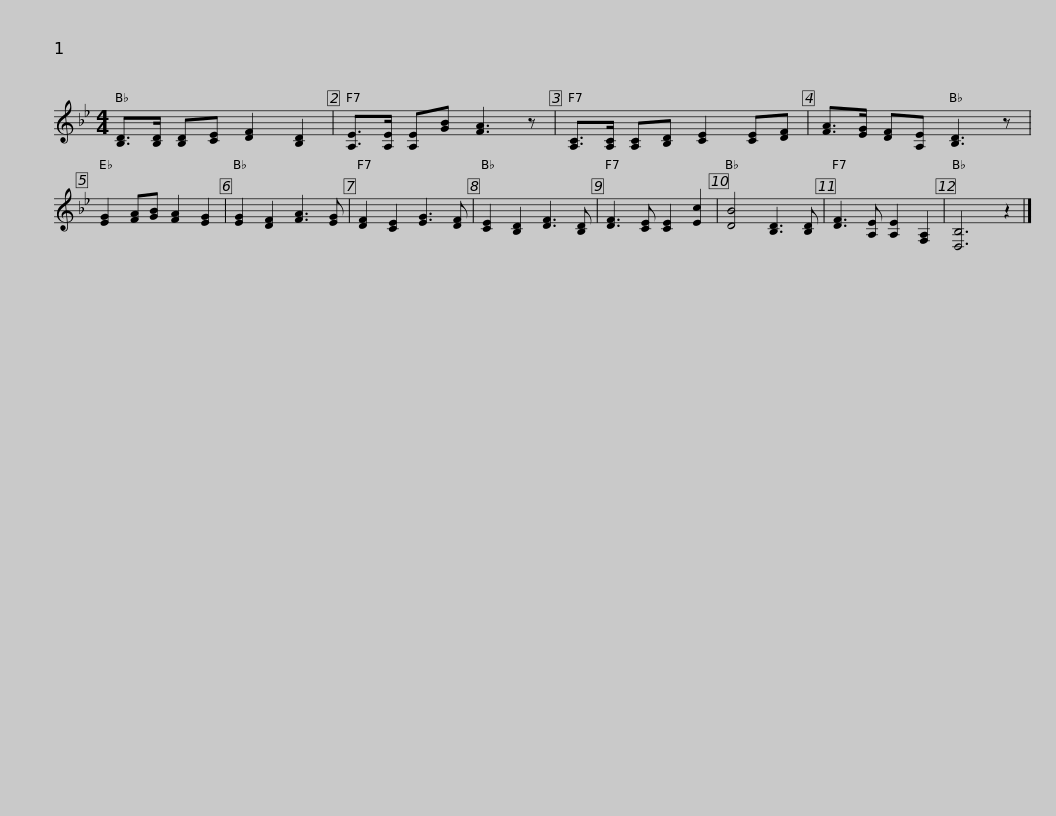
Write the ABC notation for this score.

X:1
L:1/8
M:4/4
I:linebreak $
K:Bb
V:1 treble
V:1
 [B,D]>[B,D] [B,D][CE] [DF]2 [B,D]2 | [A,E]>[A,E] [A,E][GB] [FA]3 z | [A,C]>[A,C] [A,C][B,D] [CE]2 [CE][DF] | [FA]>[EG] [DF][A,E] [B,D]3 z | [EG]2 [FA][GB] [FA]2 [EG]2 | %5
 [EG]2 [DF]2 [FA]3 [EG] |$ [DF]2 [CE]2 [EG]3 [DF] | [CE]2 [B,D]2 [DF]3 [B,D] | [DF]3 [CE] [CE]2 [Ec]2 | [DB]4 [B,D]3 [B,D] | %10
 [DF]3 [A,E] [A,E]2 [F,A,]2 | [D,B,]6 z2 |] %12
